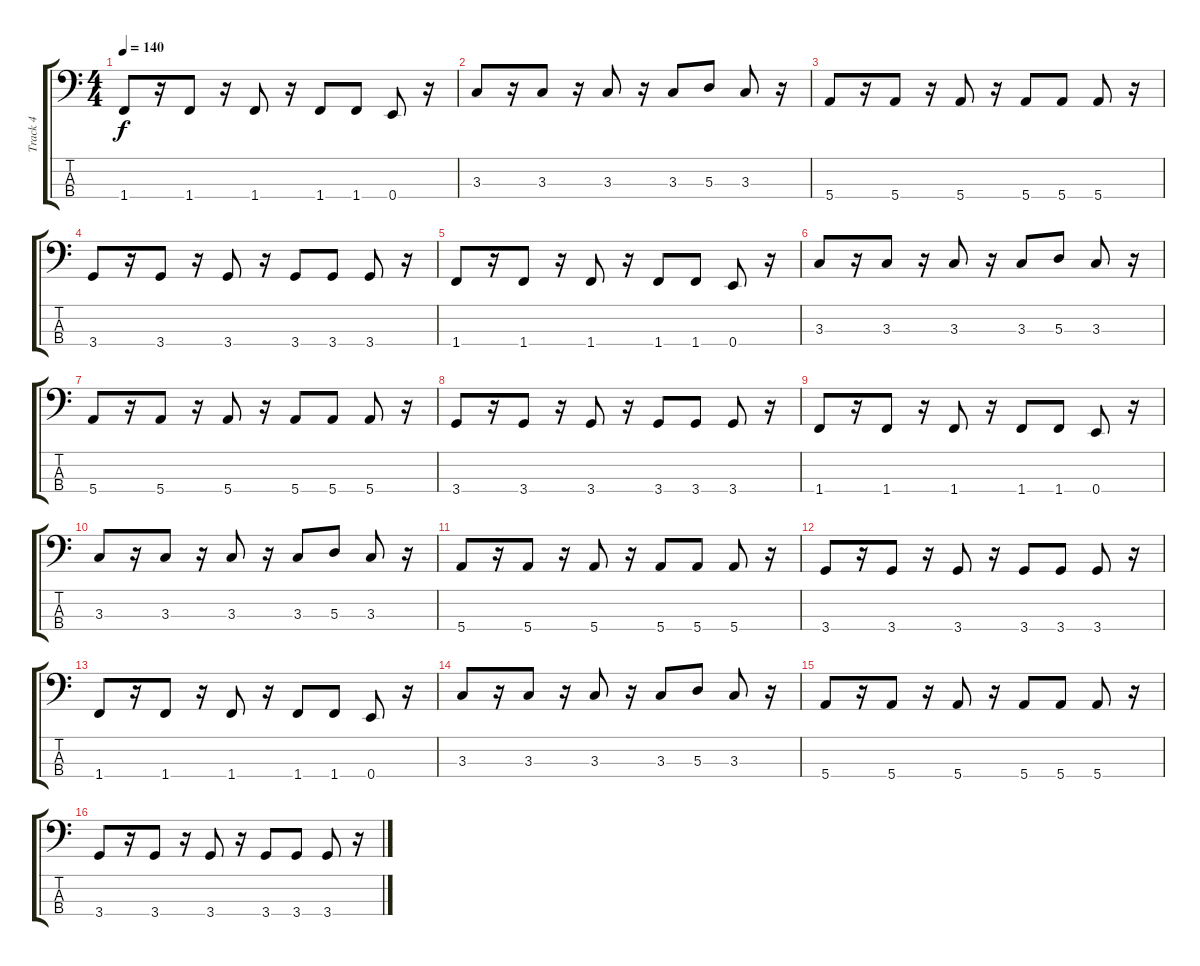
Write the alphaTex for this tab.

\track ("Track 4" "Track 4") {instrument electricbassfinger}
\staff {score tabs}
\tuning (G2 D2 A1 E1) {hide}
\ts (4 4)
\tempo 140
\clef f4
\ks c
1.4.8{dy f} r.16 1.4.8 r.16 1.4.8 r.16 1.4.8 1.4.8 0.4.8 r.16 |
3.3.8 r.16 3.3.8 r.16 3.3.8 r.16 3.3.8 5.3.8 3.3.8 r.16 |
5.4.8 r.16 5.4.8 r.16 5.4.8 r.16 5.4.8 5.4.8 5.4.8 r.16 |
3.4.8 r.16 3.4.8 r.16 3.4.8 r.16 3.4.8 3.4.8 3.4.8 r.16 |
1.4.8 r.16 1.4.8 r.16 1.4.8 r.16 1.4.8 1.4.8 0.4.8 r.16 |
3.3.8 r.16 3.3.8 r.16 3.3.8 r.16 3.3.8 5.3.8 3.3.8 r.16 |
5.4.8 r.16 5.4.8 r.16 5.4.8 r.16 5.4.8 5.4.8 5.4.8 r.16 |
3.4.8 r.16 3.4.8 r.16 3.4.8 r.16 3.4.8 3.4.8 3.4.8 r.16 |
1.4.8 r.16 1.4.8 r.16 1.4.8 r.16 1.4.8 1.4.8 0.4.8 r.16 |
3.3.8 r.16 3.3.8 r.16 3.3.8 r.16 3.3.8 5.3.8 3.3.8 r.16 |
5.4.8 r.16 5.4.8 r.16 5.4.8 r.16 5.4.8 5.4.8 5.4.8 r.16 |
3.4.8 r.16 3.4.8 r.16 3.4.8 r.16 3.4.8 3.4.8 3.4.8 r.16 |
1.4.8 r.16 1.4.8 r.16 1.4.8 r.16 1.4.8 1.4.8 0.4.8 r.16 |
3.3.8 r.16 3.3.8 r.16 3.3.8 r.16 3.3.8 5.3.8 3.3.8 r.16 |
5.4.8 r.16 5.4.8 r.16 5.4.8 r.16 5.4.8 5.4.8 5.4.8 r.16 |
3.4.8 r.16 3.4.8 r.16 3.4.8 r.16 3.4.8 3.4.8 3.4.8 r.16
